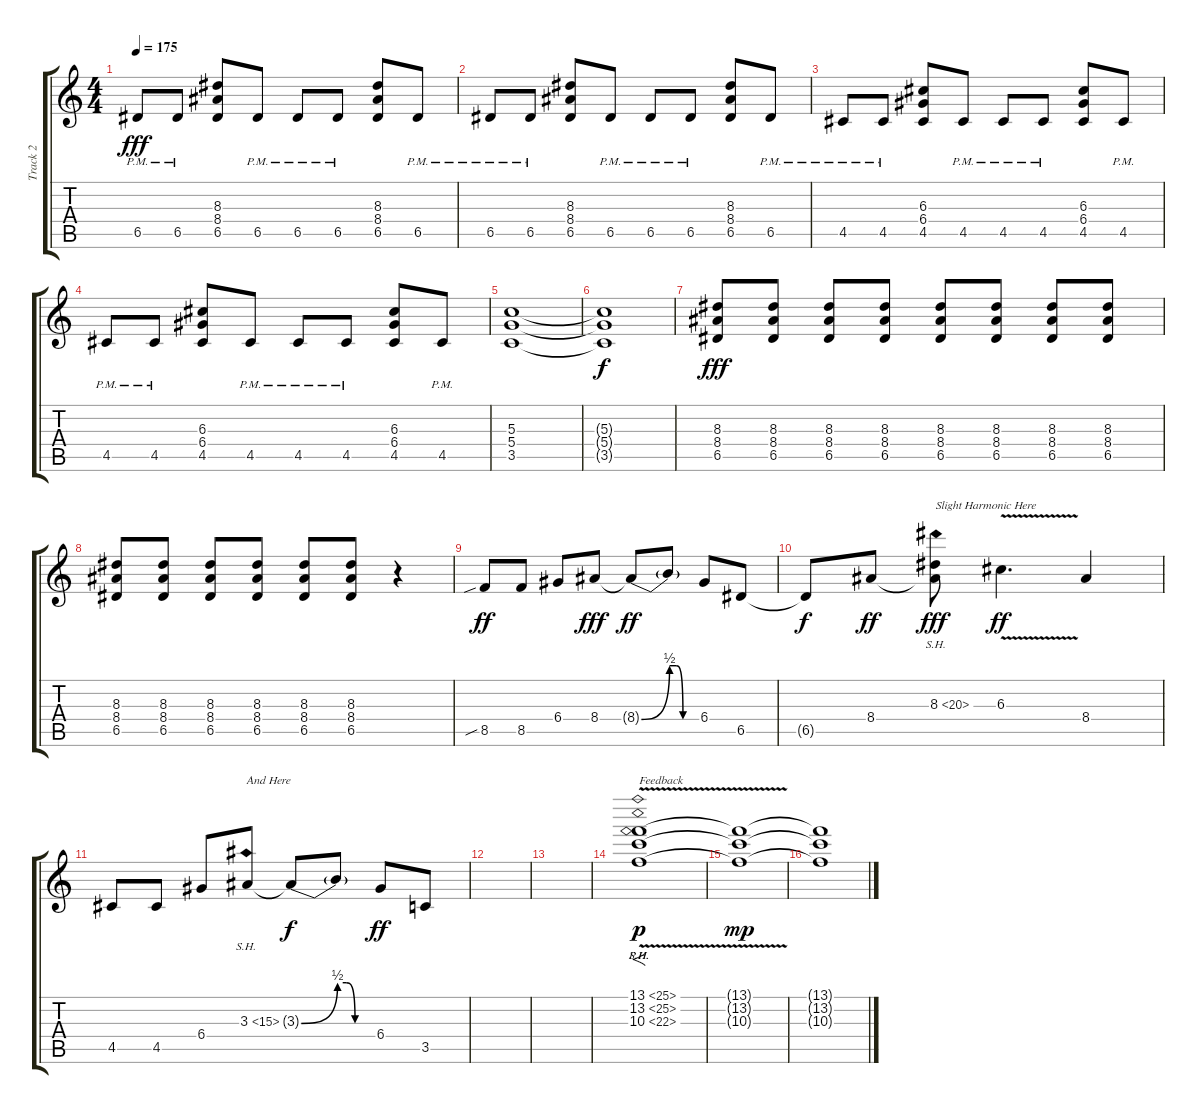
\track ("Track 2" "Track 2") {instrument overdrivenguitar}
\staff {score tabs}
\tuning (E4 B3 G3 D3 A2 E2) {hide}
\ts (4 4)
\tempo 175
\clef g2
\ks c
6.5{pm}.8{dy fff} 6.5{pm}.8 (8.3 8.4 6.5).8 6.5{pm}.8 6.5{pm}.8 6.5{pm}.8 (8.3 8.4 6.5).8 6.5{pm}.8 |
6.5{pm}.8 6.5{pm}.8 (8.3 8.4 6.5).8 6.5{pm}.8 6.5{pm}.8 6.5{pm}.8 (8.3 8.4 6.5).8 6.5{pm}.8 |
4.5{pm}.8 4.5{pm}.8 (6.3 6.4 4.5).8 4.5{pm}.8 4.5{pm}.8 4.5{pm}.8 (6.3 6.4 4.5).8 4.5{pm}.8 |
4.5{pm}.8 4.5{pm}.8 (6.3 6.4 4.5).8 4.5{pm}.8 4.5{pm}.8 4.5{pm}.8 (6.3 6.4 4.5).8 4.5{pm}.8 |
(5.3 5.4 3.5).1 |
(5.3{t} 5.4{t} 3.5{t}).1{dy f} |
(8.3 8.4 6.5).8{dy fff} (8.3 8.4 6.5).8 (8.3 8.4 6.5).8 (8.3 8.4 6.5).8 (8.3 8.4 6.5).8 (8.3 8.4 6.5).8 (8.3 8.4 6.5).8 (8.3 8.4 6.5).8 |
(8.3 8.4 6.5).8 (8.3 8.4 6.5).8 (8.3 8.4 6.5).8 (8.3 8.4 6.5).8 (8.3 8.4 6.5).8 (8.3 8.4 6.5).8 r.4 |
8.5{sib}.8{dy ff} 8.5.8 6.4.8 8.4.8{dy fff} 8.4{be (bend 0 0 60 2) t}.8{dy ff} 8.4{be (custom 0 2 15 2 30 0 60 0) t}.8 6.4.8 6.5.8 |
6.5{t}.8{dy f} 8.4.8{dy ff} (8.3{sh 12} 8.4{t}).8{txt "Slight Harmonic Here" dy fff} 6.3{v}.4{d dy ff} 8.4.4 |
4.5.8 4.5.8 6.4.8 3.3{sh 12}.8{txt "And Here"} 3.3{be (bend 0 0 60 2) t}.8{dy f} 3.3{be (custom 0 2 15 2 30 0 60 0) t}.8 6.4.8{dy ff} 3.5.8 |
|
|
(13.1{ph 12} 13.2{ph 12 v} 10.3{sh 12}).1{f txt "Feedback" dy p} |
(13.1{t} 13.2{t} 10.3{t}).1{dy mp} |
(13.1{t} 13.2{t} 10.3{t}).1
